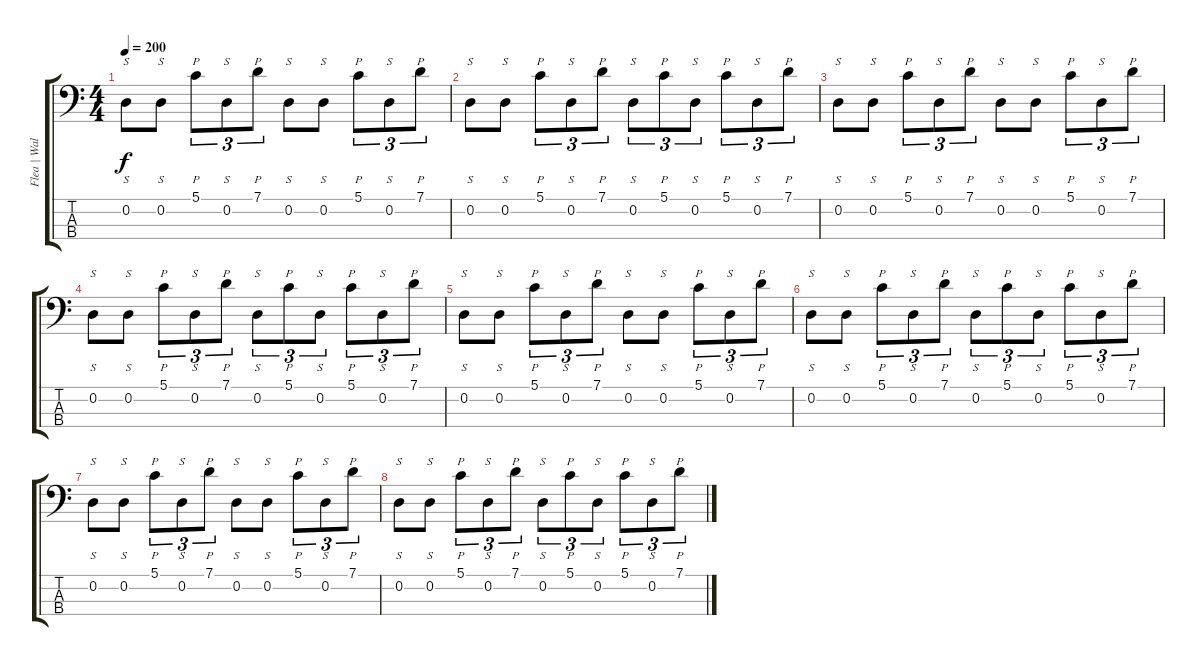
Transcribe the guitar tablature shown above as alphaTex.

\track ("Flea | Wal Mk II | Bass" "Flea | Wal") {instrument slapbass2}
\staff {score tabs}
\tuning (G2 D2 A1 E1) {hide}
\ts (4 4)
\tempo 200
\clef f4
\ks c
0.2.8{s dy f} 0.2.8{s} 5.1.8{p tu (3 2)} 0.2.8{s tu (3 2)} 7.1.8{p tu (3 2)} 0.2.8{s} 0.2.8{s} 5.1.8{p tu (3 2)} 0.2.8{s tu (3 2)} 7.1.8{p tu (3 2)} |
0.2.8{s} 0.2.8{s} 5.1.8{p tu (3 2)} 0.2.8{s tu (3 2)} 7.1.8{p tu (3 2)} 0.2.8{s tu (3 2)} 5.1.8{p tu (3 2)} 0.2.8{s tu (3 2)} 5.1.8{p tu (3 2)} 0.2.8{s tu (3 2)} 7.1.8{p tu (3 2)} |
0.2.8{s} 0.2.8{s} 5.1.8{p tu (3 2)} 0.2.8{s tu (3 2)} 7.1.8{p tu (3 2)} 0.2.8{s} 0.2.8{s} 5.1.8{p tu (3 2)} 0.2.8{s tu (3 2)} 7.1.8{p tu (3 2)} |
0.2.8{s} 0.2.8{s} 5.1.8{p tu (3 2)} 0.2.8{s tu (3 2)} 7.1.8{p tu (3 2)} 0.2.8{s tu (3 2)} 5.1.8{p tu (3 2)} 0.2.8{s tu (3 2)} 5.1.8{p tu (3 2)} 0.2.8{s tu (3 2)} 7.1.8{p tu (3 2)} |
0.2.8{s} 0.2.8{s} 5.1.8{p tu (3 2)} 0.2.8{s tu (3 2)} 7.1.8{p tu (3 2)} 0.2.8{s} 0.2.8{s} 5.1.8{p tu (3 2)} 0.2.8{s tu (3 2)} 7.1.8{p tu (3 2)} |
0.2.8{s} 0.2.8{s} 5.1.8{p tu (3 2)} 0.2.8{s tu (3 2)} 7.1.8{p tu (3 2)} 0.2.8{s tu (3 2)} 5.1.8{p tu (3 2)} 0.2.8{s tu (3 2)} 5.1.8{p tu (3 2)} 0.2.8{s tu (3 2)} 7.1.8{p tu (3 2)} |
0.2.8{s} 0.2.8{s} 5.1.8{p tu (3 2)} 0.2.8{s tu (3 2)} 7.1.8{p tu (3 2)} 0.2.8{s} 0.2.8{s} 5.1.8{p tu (3 2)} 0.2.8{s tu (3 2)} 7.1.8{p tu (3 2)} |
0.2.8{s} 0.2.8{s} 5.1.8{p tu (3 2)} 0.2.8{s tu (3 2)} 7.1.8{p tu (3 2)} 0.2.8{s tu (3 2)} 5.1.8{p tu (3 2)} 0.2.8{s tu (3 2)} 5.1.8{p tu (3 2)} 0.2.8{s tu (3 2)} 7.1.8{p tu (3 2)}
